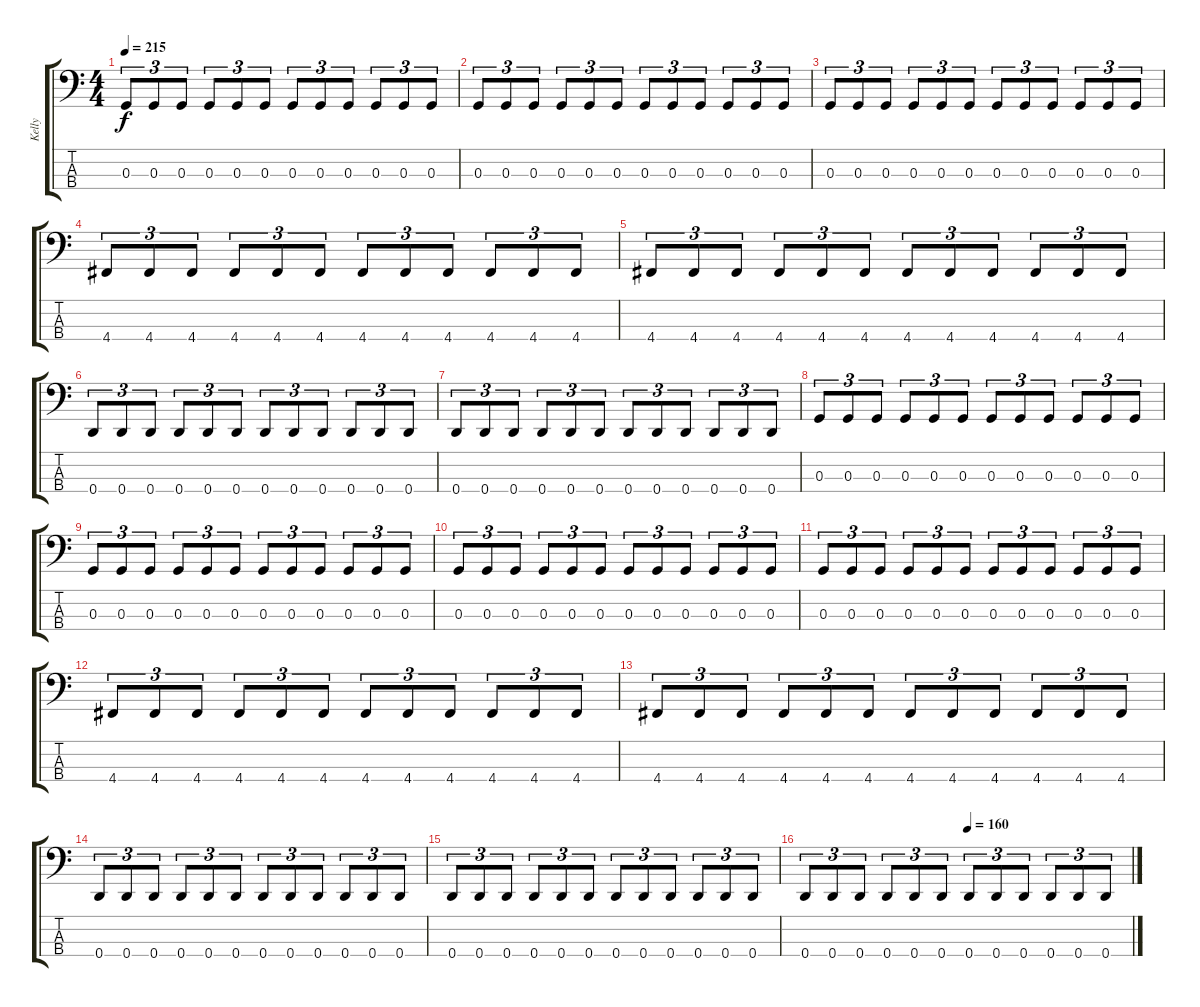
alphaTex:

\track ("Kelly" "Kelly") {instrument electricbasspick}
\staff {score tabs}
\tuning (F2 C2 G1 D1) {hide}
\ts (4 4)
\tempo 215
\clef f4
\ks c
0.3.8{tu (3 2) dy f} 0.3.8{tu (3 2)} 0.3.8{tu (3 2)} 0.3.8{tu (3 2)} 0.3.8{tu (3 2)} 0.3.8{tu (3 2)} 0.3.8{tu (3 2)} 0.3.8{tu (3 2)} 0.3.8{tu (3 2)} 0.3.8{tu (3 2)} 0.3.8{tu (3 2)} 0.3.8{tu (3 2)} |
0.3.8{tu (3 2)} 0.3.8{tu (3 2)} 0.3.8{tu (3 2)} 0.3.8{tu (3 2)} 0.3.8{tu (3 2)} 0.3.8{tu (3 2)} 0.3.8{tu (3 2)} 0.3.8{tu (3 2)} 0.3.8{tu (3 2)} 0.3.8{tu (3 2)} 0.3.8{tu (3 2)} 0.3.8{tu (3 2)} |
0.3.8{tu (3 2)} 0.3.8{tu (3 2)} 0.3.8{tu (3 2)} 0.3.8{tu (3 2)} 0.3.8{tu (3 2)} 0.3.8{tu (3 2)} 0.3.8{tu (3 2)} 0.3.8{tu (3 2)} 0.3.8{tu (3 2)} 0.3.8{tu (3 2)} 0.3.8{tu (3 2)} 0.3.8{tu (3 2)} |
4.4.8{tu (3 2)} 4.4.8{tu (3 2)} 4.4.8{tu (3 2)} 4.4.8{tu (3 2)} 4.4.8{tu (3 2)} 4.4.8{tu (3 2)} 4.4.8{tu (3 2)} 4.4.8{tu (3 2)} 4.4.8{tu (3 2)} 4.4.8{tu (3 2)} 4.4.8{tu (3 2)} 4.4.8{tu (3 2)} |
4.4.8{tu (3 2)} 4.4.8{tu (3 2)} 4.4.8{tu (3 2)} 4.4.8{tu (3 2)} 4.4.8{tu (3 2)} 4.4.8{tu (3 2)} 4.4.8{tu (3 2)} 4.4.8{tu (3 2)} 4.4.8{tu (3 2)} 4.4.8{tu (3 2)} 4.4.8{tu (3 2)} 4.4.8{tu (3 2)} |
0.4.8{tu (3 2)} 0.4.8{tu (3 2)} 0.4.8{tu (3 2)} 0.4.8{tu (3 2)} 0.4.8{tu (3 2)} 0.4.8{tu (3 2)} 0.4.8{tu (3 2)} 0.4.8{tu (3 2)} 0.4.8{tu (3 2)} 0.4.8{tu (3 2)} 0.4.8{tu (3 2)} 0.4.8{tu (3 2)} |
0.4.8{tu (3 2)} 0.4.8{tu (3 2)} 0.4.8{tu (3 2)} 0.4.8{tu (3 2)} 0.4.8{tu (3 2)} 0.4.8{tu (3 2)} 0.4.8{tu (3 2)} 0.4.8{tu (3 2)} 0.4.8{tu (3 2)} 0.4.8{tu (3 2)} 0.4.8{tu (3 2)} 0.4.8{tu (3 2)} |
0.3.8{tu (3 2)} 0.3.8{tu (3 2)} 0.3.8{tu (3 2)} 0.3.8{tu (3 2)} 0.3.8{tu (3 2)} 0.3.8{tu (3 2)} 0.3.8{tu (3 2)} 0.3.8{tu (3 2)} 0.3.8{tu (3 2)} 0.3.8{tu (3 2)} 0.3.8{tu (3 2)} 0.3.8{tu (3 2)} |
0.3.8{tu (3 2)} 0.3.8{tu (3 2)} 0.3.8{tu (3 2)} 0.3.8{tu (3 2)} 0.3.8{tu (3 2)} 0.3.8{tu (3 2)} 0.3.8{tu (3 2)} 0.3.8{tu (3 2)} 0.3.8{tu (3 2)} 0.3.8{tu (3 2)} 0.3.8{tu (3 2)} 0.3.8{tu (3 2)} |
0.3.8{tu (3 2)} 0.3.8{tu (3 2)} 0.3.8{tu (3 2)} 0.3.8{tu (3 2)} 0.3.8{tu (3 2)} 0.3.8{tu (3 2)} 0.3.8{tu (3 2)} 0.3.8{tu (3 2)} 0.3.8{tu (3 2)} 0.3.8{tu (3 2)} 0.3.8{tu (3 2)} 0.3.8{tu (3 2)} |
0.3.8{tu (3 2)} 0.3.8{tu (3 2)} 0.3.8{tu (3 2)} 0.3.8{tu (3 2)} 0.3.8{tu (3 2)} 0.3.8{tu (3 2)} 0.3.8{tu (3 2)} 0.3.8{tu (3 2)} 0.3.8{tu (3 2)} 0.3.8{tu (3 2)} 0.3.8{tu (3 2)} 0.3.8{tu (3 2)} |
4.4.8{tu (3 2)} 4.4.8{tu (3 2)} 4.4.8{tu (3 2)} 4.4.8{tu (3 2)} 4.4.8{tu (3 2)} 4.4.8{tu (3 2)} 4.4.8{tu (3 2)} 4.4.8{tu (3 2)} 4.4.8{tu (3 2)} 4.4.8{tu (3 2)} 4.4.8{tu (3 2)} 4.4.8{tu (3 2)} |
4.4.8{tu (3 2)} 4.4.8{tu (3 2)} 4.4.8{tu (3 2)} 4.4.8{tu (3 2)} 4.4.8{tu (3 2)} 4.4.8{tu (3 2)} 4.4.8{tu (3 2)} 4.4.8{tu (3 2)} 4.4.8{tu (3 2)} 4.4.8{tu (3 2)} 4.4.8{tu (3 2)} 4.4.8{tu (3 2)} |
0.4.8{tu (3 2)} 0.4.8{tu (3 2)} 0.4.8{tu (3 2)} 0.4.8{tu (3 2)} 0.4.8{tu (3 2)} 0.4.8{tu (3 2)} 0.4.8{tu (3 2)} 0.4.8{tu (3 2)} 0.4.8{tu (3 2)} 0.4.8{tu (3 2)} 0.4.8{tu (3 2)} 0.4.8{tu (3 2)} |
0.4.8{tu (3 2)} 0.4.8{tu (3 2)} 0.4.8{tu (3 2)} 0.4.8{tu (3 2)} 0.4.8{tu (3 2)} 0.4.8{tu (3 2)} 0.4.8{tu (3 2)} 0.4.8{tu (3 2)} 0.4.8{tu (3 2)} 0.4.8{tu (3 2)} 0.4.8{tu (3 2)} 0.4.8{tu (3 2)} |
\tempo (160 0.5)
0.4.8{tu (3 2)} 0.4.8{tu (3 2)} 0.4.8{tu (3 2)} 0.4.8{tu (3 2)} 0.4.8{tu (3 2)} 0.4.8{tu (3 2)} 0.4.8{tu (3 2)} 0.4.8{tu (3 2)} 0.4.8{tu (3 2)} 0.4.8{tu (3 2)} 0.4.8{tu (3 2)} 0.4.8{tu (3 2)}
